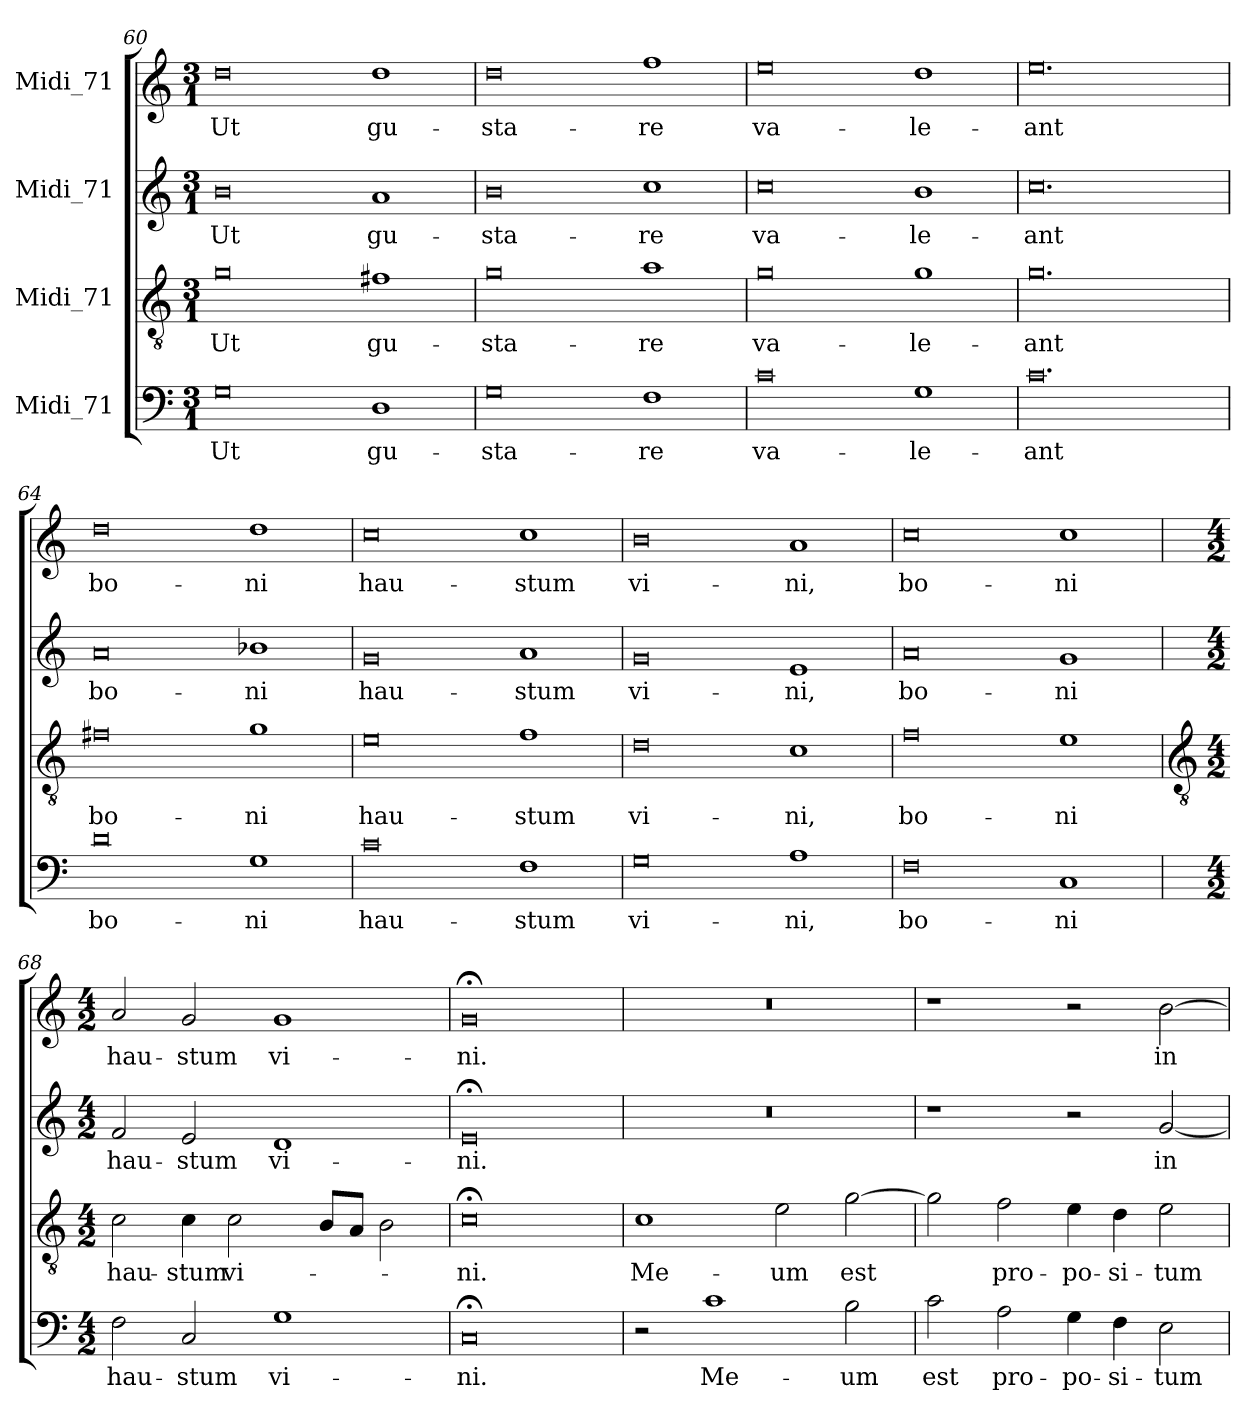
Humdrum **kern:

**kern	**text	**kern	**text	**kern	**text	**kern	**text
*part4	*part4	*part3	*part3	*part2	*part2	*part1	*part1
*staff4	*staff4	*staff3	*staff3	*staff2	*staff2	*staff1	*staff1
*I"Midi_71	*	*I"Midi_71	*	*I"Midi_71	*	*I"Midi_71	*
!!LO:LB:g=z
*clefF4	*	*clefGv2	*	*clefG2	*	*clefG2	*
*k[]	*	*k[]	*	*k[]	*	*k[]	*
*C:	*	*C:	*	*C:	*	*C:	*
*M3/1	*	*M3/1	*	*M3/1	*	*M3/1	*
=60	=60	=60	=60	=60	=60	=60	=60
!	!LO:LY:b	!	!LO:LY:b	!	!LO:LY:b	!	!LO:LY:b
0G	Ut	0g	Ut	0b	Ut	0dd	Ut
!	!LO:LY:b	!	!LO:LY:b	!	!LO:LY:b	!	!LO:LY:b
1D	gu-	1f#X	gu-	1a	gu-	1dd	gu-
=61	=61	=61	=61	=61	=61	=61	=61
!	!LO:LY:b	!	!LO:LY:b	!	!LO:LY:b	!	!LO:LY:b
0G	-sta-	0g	-sta-	0b	-sta-	0dd	-sta-
!	!LO:LY:b	!	!LO:LY:b	!	!LO:LY:b	!	!LO:LY:b
1F	-re	1a	-re	1cc	-re	1ff	-re
=62	=62	=62	=62	=62	=62	=62	=62
!	!LO:LY:b	!	!LO:LY:b	!	!LO:LY:b	!	!LO:LY:b
0c	va-	0g	va-	0cc	va-	0ee	va-
!	!LO:LY:b	!	!LO:LY:b	!	!LO:LY:b	!	!LO:LY:b
1G	-le-	1g	-le-	1b	-le-	1dd	-le-
=63	=63	=63	=63	=63	=63	=63	=63
!	!LO:LY:b	!	!LO:LY:b	!	!LO:LY:b	!	!LO:LY:b
0.c	-ant	0.g	-ant	0.cc	-ant	0.ee	-ant
=64	=64	=64	=64	=64	=64	=64	=64
!	!LO:LY:b	!	!LO:LY:b	!	!LO:LY:b	!	!LO:LY:b
0d	bo-	0f#X	bo-	0a	bo-	0dd	bo-
!	!LO:LY:b	!	!LO:LY:b	!	!LO:LY:b	!	!LO:LY:b
1G	-ni	1g	-ni	1b-X	-ni	1dd	-ni
=65	=65	=65	=65	=65	=65	=65	=65
!	!LO:LY:b	!	!LO:LY:b	!	!LO:LY:b	!	!LO:LY:b
0c	hau-	0e	hau-	0g	hau-	0cc	hau-
!	!LO:LY:b	!	!LO:LY:b	!	!LO:LY:b	!	!LO:LY:b
1F	-stum	1f	-stum	1a	-stum	1cc	-stum
=66	=66	=66	=66	=66	=66	=66	=66
!	!LO:LY:b	!	!LO:LY:b	!	!LO:LY:b	!	!LO:LY:b
0G	vi-	0d	vi-	0g	vi-	0b	vi-
!	!LO:LY:b	!	!LO:LY:b	!	!LO:LY:b	!	!LO:LY:b
1A	-ni,	1c	-ni,	1e	-ni,	1a	-ni,
=67	=67	=67	=67	=67	=67	=67	=67
!	!LO:LY:b	!	!LO:LY:b	!	!LO:LY:b	!	!LO:LY:b
0F	bo-	0f	bo-	0a	bo-	0cc	bo-
!	!LO:LY:b	!	!LO:LY:b	!	!LO:LY:b	!	!LO:LY:b
1C	-ni	1e	-ni	1g	-ni	1cc	-ni
!!LO:LB:g=z
=68	=68	=68	=68	=68	=68	=68	=68
*	*	*clefGv2	*	*	*	*	*
*M4/2	*	*M4/2	*	*M4/2	*	*M4/2	*
!	!LO:LY:b	!	!LO:LY:b	!	!LO:LY:b	!	!LO:LY:b
2F	hau-	2c	hau-	2f	hau-	2a	hau-
!	!LO:LY:b	!	!LO:LY:b	!	!LO:LY:b	!	!LO:LY:b
2C	-stum	4c	-stum	2e	-stum	2g	-stum
!	!	!	!LO:LY:b	!	!	!	!
.	.	2c	vi-	.	.	.	.
!	!LO:LY:b	!	!	!	!LO:LY:b	!	!LO:LY:b
1G	vi-	.	.	1d	vi-	1g	vi-
.	.	8BL	.	.	.	.	.
.	.	8AJ	.	.	.	.	.
.	.	2B	.	.	.	.	.
=69	=69	=69	=69	=69	=69	=69	=69
!	!LO:LY:b	!	!LO:LY:b	!	!LO:LY:b	!	!LO:LY:b
0C;<	-ni.	0c;<	-ni.	0e;<	-ni.	0g;<	-ni.
=70	=70	=70	=70	=70	=70	=70	=70
!	!	!	!LO:LY:b	!	!	!	!
2r	.	1c	Me-	0r	.	0r	.
!	!LO:LY:b	!	!	!	!	!	!
1c	Me-	.	.	.	.	.	.
!	!	!	!LO:LY:b	!	!	!	!
.	.	2e	-um	.	.	.	.
!	!LO:LY:b	!	!LO:LY:b	!	!	!	!
2B	-um	[2g	est	.	.	.	.
=71	=71	=71	=71	=71	=71	=71	=71
!	!LO:LY:b	!	!	!	!	!	!
2c	est	2g]	.	1r	.	1r	.
!	!LO:LY:b	!	!LO:LY:b	!	!	!	!
2A	pro-	2f	pro-	.	.	.	.
!	!LO:LY:b	!	!LO:LY:b	!	!	!	!
4G	-po-	4e	-po-	2r	.	2r	.
!	!LO:LY:b	!	!LO:LY:b	!	!	!	!
4F	-si-	4d	-si-	.	.	.	.
!	!LO:LY:b	!	!LO:LY:b	!	!LO:LY:b	!	!LO:LY:b
2E	-tum	2e	-tum	[2g	in	[2b	in
=	=	=	=	=	=	=	=
*-	*-	*-	*-	*-	*-	*-	*-
